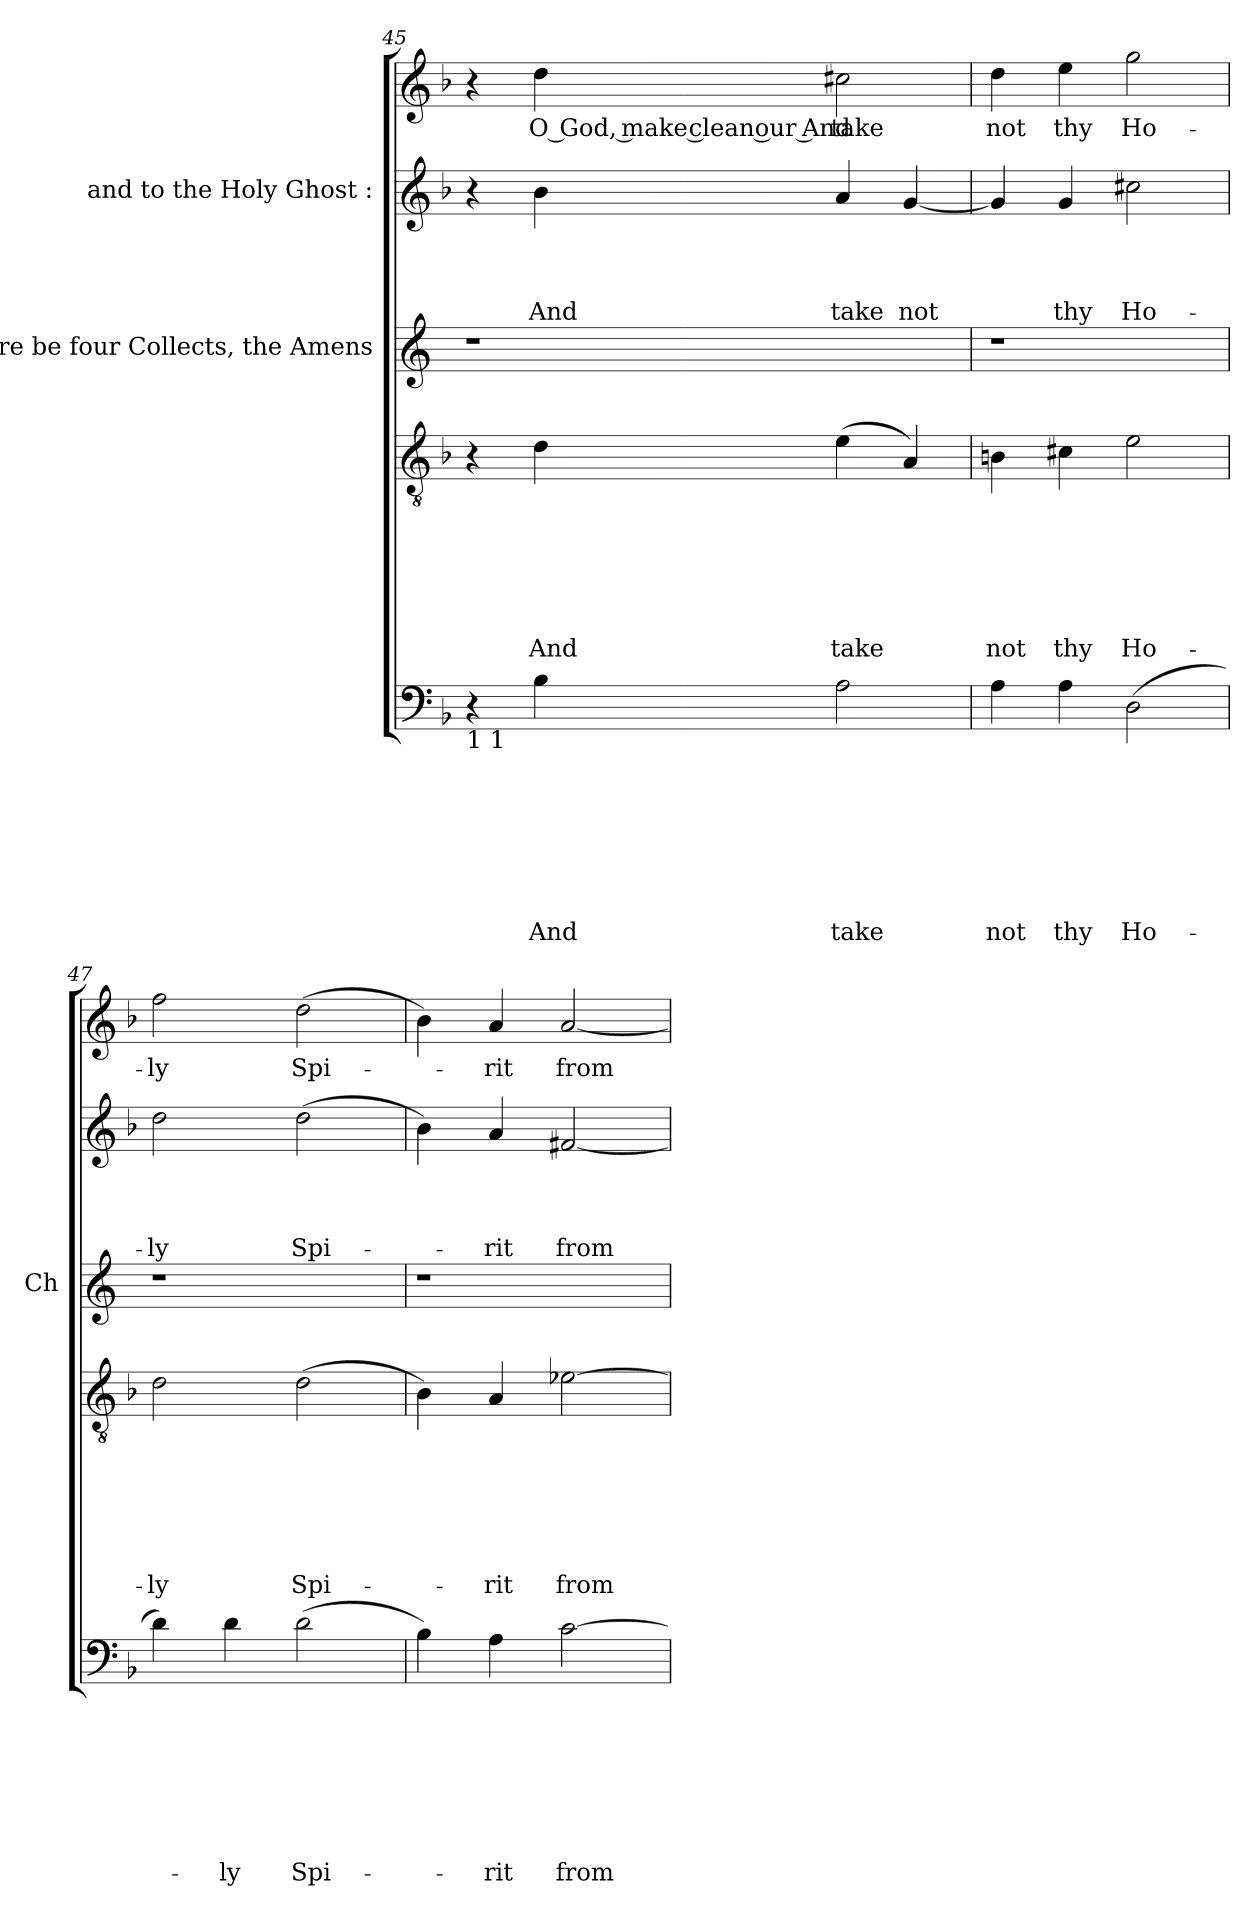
**kern	**text	**text	**text	**text	**text	**text	**text	**text	**kern	**text	**text	**text	**text	**text	**text	**text	**kern	**kern	**text	**text	**text	**text	**kern	**text
*part5	*part5	*part5	*part5	*part5	*part5	*part5	*part5	*part5	*part4	*part4	*part4	*part4	*part4	*part4	*part4	*part4	*part3	*part2	*part2	*part2	*part2	*part2	*part1	*part1
*staff5	*staff5	*staff5	*staff5	*staff5	*staff5	*staff5	*staff5	*staff5	*staff4	*staff4	*staff4	*staff4	*staff4	*staff4	*staff4	*staff4	*staff3	*staff2	*staff2	*staff2	*staff2	*staff2	*staff1	*staff1
*	*	*	*	*	*	*	*	*	*	*	*	*	*	*	*	*	*I"Ifthere be four Collects, the Amens	*I"and to the Holy Ghost :	*	*	*	*	*	*
*	*	*	*	*	*	*	*	*	*	*	*	*	*	*	*	*	*I'Ch	*	*	*	*	*	*	*
!!LO:LB:g=z
*clefF4	*	*	*	*	*	*	*	*	*clefGv2	*	*	*	*	*	*	*	*clefG2	*clefG2	*	*	*	*	*clefG2	*
*ITrd-3c-5	*	*	*	*	*	*	*	*	*ITrd-3c-5	*	*	*	*	*	*	*	*	*ITrd-3c-5	*	*	*	*	*ITrd-3c-5	*
*k[b-e-]	*	*	*	*	*	*	*	*	*k[b-e-]	*	*	*	*	*	*	*	*k[]	*k[b-e-]	*	*	*	*	*k[b-e-]	*
*B-:	*	*	*	*	*	*	*	*	*B-:	*	*	*	*	*	*	*	*C:	*B-:	*	*	*	*	*B-:	*
=45	=45	=45	=45	=45	=45	=45	=45	=45	=45	=45	=45	=45	=45	=45	=45	=45	=45	=45	=45	=45	=45	=45	=45	=45
!LO:TX:b:t=1 1	!	!	!	!	!	!	!	!	!	!	!	!	!	!	!	!	!	!	!	!	!	!	!	!
4r	.	.	.	.	.	.	.	.	4r	.	.	.	.	.	.	.	1r	4r	.	.	.	.	4r	.
!	!	!	!	!	!	!	!	!LO:LY:b	!	!	!	!	!	!	!	!LO:LY:b	!	!	!	!	!	!LO:LY:b	!	!LO:LY:b:rj
4e-\	.	.	.	.	.	.	.	And	4g\	.	.	.	.	.	.	And	.	4ee-\	.	.	.	And	4gg\	O God, make clean our And
!	!	!	!	!	!	!	!	!LO:LY:b	!	!	!	!	!	!	!	!LO:LY:b	!	!	!	!	!	!LO:LY:b	!	!LO:LY:b
2d\	.	.	.	.	.	.	.	take	(>4a\	.	.	.	.	.	.	take	.	4dd/	.	.	.	take	2ff#X\	take
!	!	!	!	!	!	!	!	!	!	!	!	!	!	!	!	!	!	!	!	!	!	!LO:LY:b	!	!
.	.	.	.	.	.	.	.	.	4d/)	.	.	.	.	.	.	.	.	[<4cc/	.	.	.	not	.	.
=46	=46	=46	=46	=46	=46	=46	=46	=46	=46	=46	=46	=46	=46	=46	=46	=46	=46	=46	=46	=46	=46	=46	=46	=46
!	!	!	!	!	!	!	!	!LO:LY:b	!	!	!	!	!	!	!	!LO:LY:b	!	!	!	!	!	!	!	!LO:LY:b
4d\	.	.	.	.	.	.	.	not	4en\	.	.	.	.	.	.	not	1r	4cc/]	.	.	.	.	4gg\	not
!	!	!	!	!	!	!	!	!LO:LY:b	!	!	!	!	!	!	!	!LO:LY:b	!	!	!	!	!	!LO:LY:b	!	!LO:LY:b
4d\	.	.	.	.	.	.	.	thy	4f#X\	.	.	.	.	.	.	thy	.	4cc/	.	.	.	thy	4aa\	thy
!	!	!	!	!	!	!	!	!LO:LY:b	!	!	!	!	!	!	!	!LO:LY:b	!	!	!	!	!	!LO:LY:b	!	!LO:LY:b
(>2G\	.	.	.	.	.	.	.	Ho-	2a\	.	.	.	.	.	.	Ho-	.	2ff#X\	.	.	.	Ho-	2ccc\	Ho-
=47	=47	=47	=47	=47	=47	=47	=47	=47	=47	=47	=47	=47	=47	=47	=47	=47	=47	=47	=47	=47	=47	=47	=47	=47
!	!	!	!	!	!	!	!	!	!	!	!	!	!	!	!	!LO:LY:b	!	!	!	!	!	!LO:LY:b	!	!LO:LY:b
4g\)	.	.	.	.	.	.	.	.	2g\	.	.	.	.	.	.	-ly	1r	2gg\	.	.	.	-ly	2bb-\	-ly
!	!	!	!	!	!	!	!	!LO:LY:b	!	!	!	!	!	!	!	!	!	!	!	!	!	!	!	!
4g\	.	.	.	.	.	.	.	-ly	.	.	.	.	.	.	.	.	.	.	.	.	.	.	.	.
!	!	!	!	!	!	!	!	!LO:LY:b	!	!	!	!	!	!	!	!LO:LY:b	!	!	!	!	!	!LO:LY:b	!	!LO:LY:b
(>2g\	.	.	.	.	.	.	.	Spi-	(>2g\	.	.	.	.	.	.	Spi-	.	(>2gg\	.	.	.	Spi-	(>2gg\	Spi-
=48	=48	=48	=48	=48	=48	=48	=48	=48	=48	=48	=48	=48	=48	=48	=48	=48	=48	=48	=48	=48	=48	=48	=48	=48
4e-\)	.	.	.	.	.	.	.	.	4e-\)	.	.	.	.	.	.	.	1r	4ee-\)	.	.	.	.	4ee-\)	.
!	!	!	!	!	!	!	!	!LO:LY:b	!	!	!	!	!	!	!	!LO:LY:b	!	!	!	!	!	!LO:LY:b	!	!LO:LY:b
4d\	.	.	.	.	.	.	.	-rit	4d/	.	.	.	.	.	.	-rit	.	4dd/	.	.	.	-rit	4dd/	-rit
!	!	!	!	!	!	!	!	!LO:LY:b	!	!	!	!	!	!	!	!LO:LY:b	!	!	!	!	!	!LO:LY:b	!	!LO:LY:b
[>2f\	.	.	.	.	.	.	.	from	[>2a-X\	.	.	.	.	.	.	from	.	[<2bn/	.	.	.	from	[<2dd/	from
=	=	=	=	=	=	=	=	=	=	=	=	=	=	=	=	=	=	=	=	=	=	=	=	=
*-	*-	*-	*-	*-	*-	*-	*-	*-	*-	*-	*-	*-	*-	*-	*-	*-	*-	*-	*-	*-	*-	*-	*-	*-
